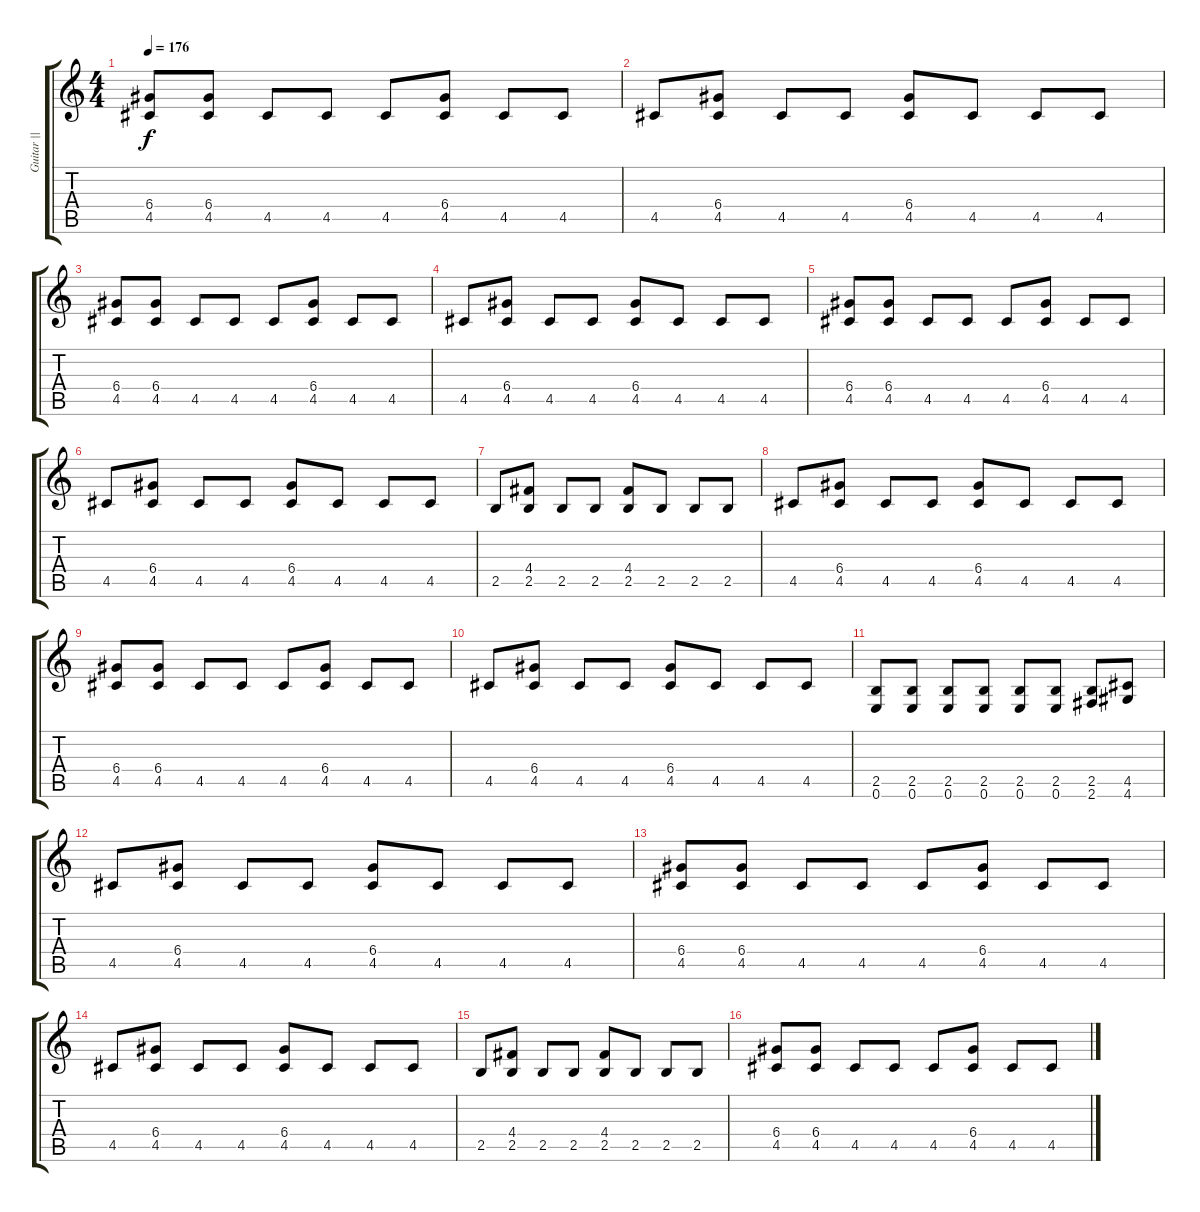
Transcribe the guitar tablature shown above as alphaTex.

\track ("Guitar ||" "Guitar ||") {instrument distortionguitar}
\staff {score tabs}
\tuning (E4 B3 G3 D3 A2 E2) {hide}
\ts (4 4)
\tempo 176
\clef g2
\ks c
(6.4 4.5).8{dy f} (6.4 4.5).8 4.5.8 4.5.8 4.5.8 (6.4 4.5).8 4.5.8 4.5.8 |
4.5.8 (6.4 4.5).8 4.5.8 4.5.8 (6.4 4.5).8 4.5.8 4.5.8 4.5.8 |
(6.4 4.5).8 (6.4 4.5).8 4.5.8 4.5.8 4.5.8 (6.4 4.5).8 4.5.8 4.5.8 |
4.5.8 (6.4 4.5).8 4.5.8 4.5.8 (6.4 4.5).8 4.5.8 4.5.8 4.5.8 |
(6.4 4.5).8 (6.4 4.5).8 4.5.8 4.5.8 4.5.8 (6.4 4.5).8 4.5.8 4.5.8 |
4.5.8 (6.4 4.5).8 4.5.8 4.5.8 (6.4 4.5).8 4.5.8 4.5.8 4.5.8 |
2.5.8 (4.4 2.5).8 2.5.8 2.5.8 (4.4 2.5).8 2.5.8 2.5.8 2.5.8 |
4.5.8 (6.4 4.5).8 4.5.8 4.5.8 (6.4 4.5).8 4.5.8 4.5.8 4.5.8 |
(6.4 4.5).8 (6.4 4.5).8 4.5.8 4.5.8 4.5.8 (6.4 4.5).8 4.5.8 4.5.8 |
4.5.8 (6.4 4.5).8 4.5.8 4.5.8 (6.4 4.5).8 4.5.8 4.5.8 4.5.8 |
(2.5 0.6).8 (2.5 0.6).8 (2.5 0.6).8 (2.5 0.6).8 (2.5 0.6).8 (2.5 0.6).8 (2.5 2.6).8 (4.5 4.6).8 |
4.5.8 (6.4 4.5).8 4.5.8 4.5.8 (6.4 4.5).8 4.5.8 4.5.8 4.5.8 |
(6.4 4.5).8 (6.4 4.5).8 4.5.8 4.5.8 4.5.8 (6.4 4.5).8 4.5.8 4.5.8 |
4.5.8 (6.4 4.5).8 4.5.8 4.5.8 (6.4 4.5).8 4.5.8 4.5.8 4.5.8 |
2.5.8 (4.4 2.5).8 2.5.8 2.5.8 (4.4 2.5).8 2.5.8 2.5.8 2.5.8 |
(6.4 4.5).8 (6.4 4.5).8 4.5.8 4.5.8 4.5.8 (6.4 4.5).8 4.5.8 4.5.8
